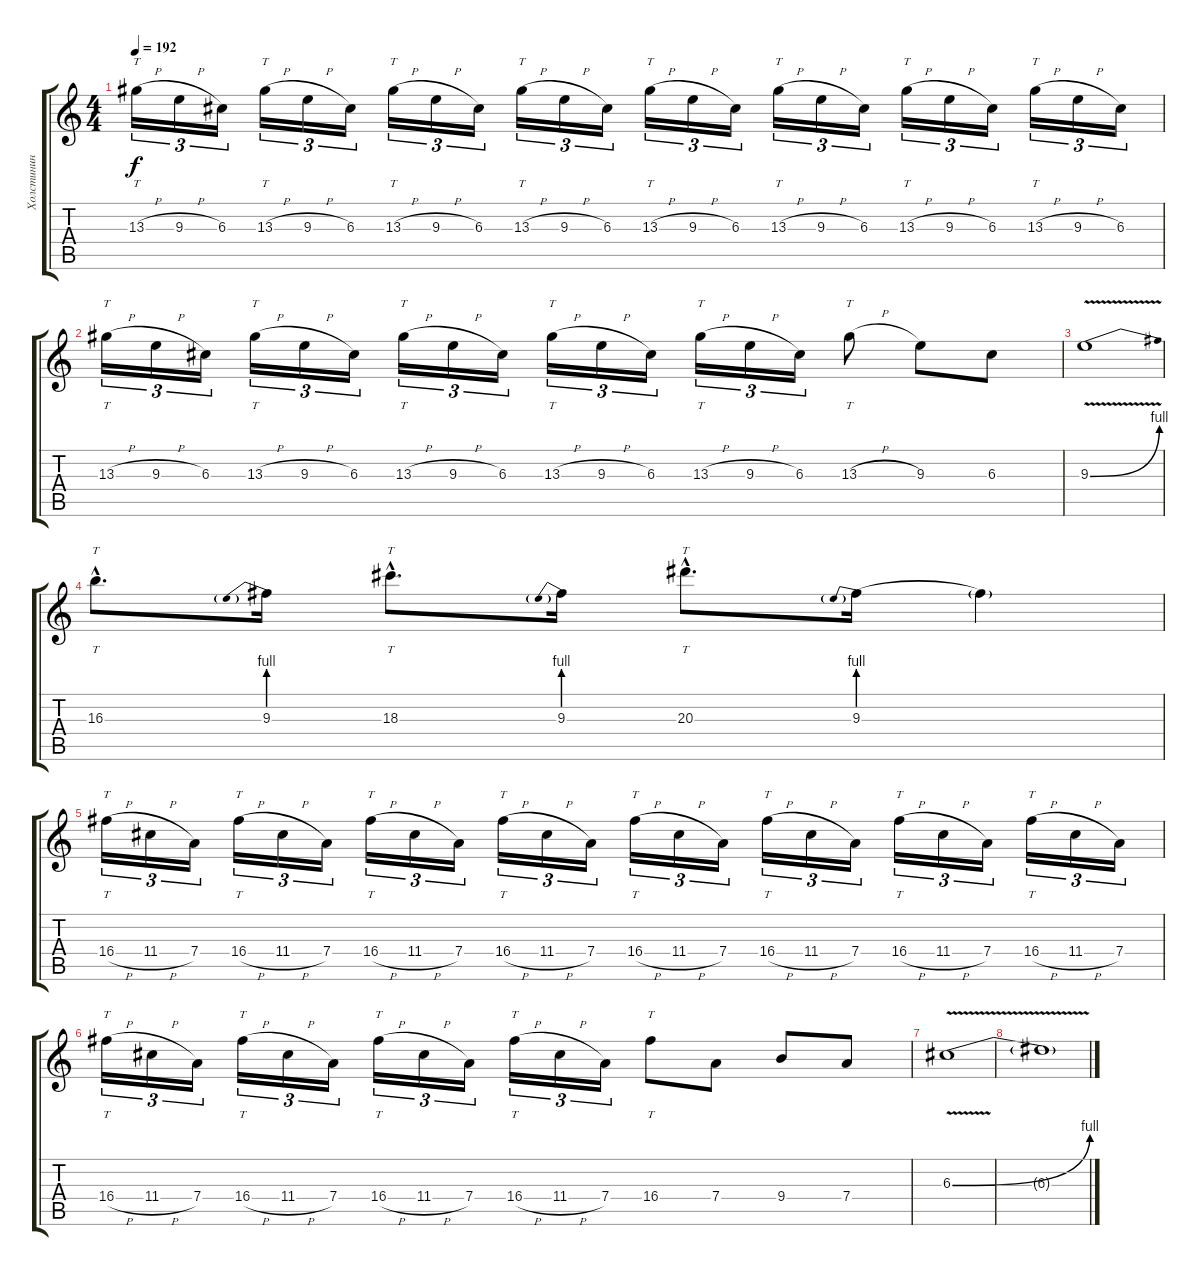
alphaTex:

\track ("Холстинин" "Холстинин") {instrument distortionguitar}
\staff {score tabs}
\tuning (E4 B3 G3 D3 A2 E2) {hide}
\ts (4 4)
\tempo 192
\clef g2
\ks c
13.3{h}.16{tt tu (3 2) dy f} 9.3{h}.16{tu (3 2)} 6.3.16{tu (3 2)} 13.3{h}.16{tt tu (3 2)} 9.3{h}.16{tu (3 2)} 6.3.16{tu (3 2)} 13.3{h}.16{tt tu (3 2)} 9.3{h}.16{tu (3 2)} 6.3.16{tu (3 2)} 13.3{h}.16{tt tu (3 2)} 9.3{h}.16{tu (3 2)} 6.3.16{tu (3 2)} 13.3{h}.16{tt tu (3 2)} 9.3{h}.16{tu (3 2)} 6.3.16{tu (3 2)} 13.3{h}.16{tt tu (3 2)} 9.3{h}.16{tu (3 2)} 6.3.16{tu (3 2)} 13.3{h}.16{tt tu (3 2)} 9.3{h}.16{tu (3 2)} 6.3.16{tu (3 2)} 13.3{h}.16{tt tu (3 2)} 9.3{h}.16{tu (3 2)} 6.3.16{tu (3 2)} |
13.3{h}.16{tt tu (3 2)} 9.3{h}.16{tu (3 2)} 6.3.16{tu (3 2)} 13.3{h}.16{tt tu (3 2)} 9.3{h}.16{tu (3 2)} 6.3.16{tu (3 2)} 13.3{h}.16{tt tu (3 2)} 9.3{h}.16{tu (3 2)} 6.3.16{tu (3 2)} 13.3{h}.16{tt tu (3 2)} 9.3{h}.16{tu (3 2)} 6.3.16{tu (3 2)} 13.3{h}.16{tt tu (3 2)} 9.3{h}.16{tu (3 2)} 6.3.16{tu (3 2)} 13.3{h}.8{tt} 9.3.8 6.3.8 |
9.3{be (bend 0 0 60 4) v}.1 |
16.3{hac}.8{tt d} 9.3{be (prebend 0 4 60 4)}.16 18.3{hac}.8{tt d} 9.3{be (prebend 0 4 60 4)}.16 20.3{hac}.8{tt d} 9.3{be (prebend 0 4 60 4)}.16 9.3{t}.4 |
16.4{h}.16{tt tu (3 2)} 11.4{h}.16{tu (3 2)} 7.4.16{tu (3 2)} 16.4{h}.16{tt tu (3 2)} 11.4{h}.16{tu (3 2)} 7.4.16{tu (3 2)} 16.4{h}.16{tt tu (3 2)} 11.4{h}.16{tu (3 2)} 7.4.16{tu (3 2)} 16.4{h}.16{tt tu (3 2)} 11.4{h}.16{tu (3 2)} 7.4.16{tu (3 2)} 16.4{h}.16{tt tu (3 2)} 11.4{h}.16{tu (3 2)} 7.4.16{tu (3 2)} 16.4{h}.16{tt tu (3 2)} 11.4{h}.16{tu (3 2)} 7.4.16{tu (3 2)} 16.4{h}.16{tt tu (3 2)} 11.4{h}.16{tu (3 2)} 7.4.16{tu (3 2)} 16.4{h}.16{tt tu (3 2)} 11.4{h}.16{tu (3 2)} 7.4.16{tu (3 2)} |
16.4{h}.16{tt tu (3 2)} 11.4{h}.16{tu (3 2)} 7.4.16{tu (3 2)} 16.4{h}.16{tt tu (3 2)} 11.4{h}.16{tu (3 2)} 7.4.16{tu (3 2)} 16.4{h}.16{tt tu (3 2)} 11.4{h}.16{tu (3 2)} 7.4.16{tu (3 2)} 16.4{h}.16{tt tu (3 2)} 11.4{h}.16{tu (3 2)} 7.4.16{tu (3 2)} 16.4.8{tt} 7.4.8 9.4.8 7.4.8 |
6.3{be (bend 0 0 60 4) v}.1 |
6.3{t}.1
